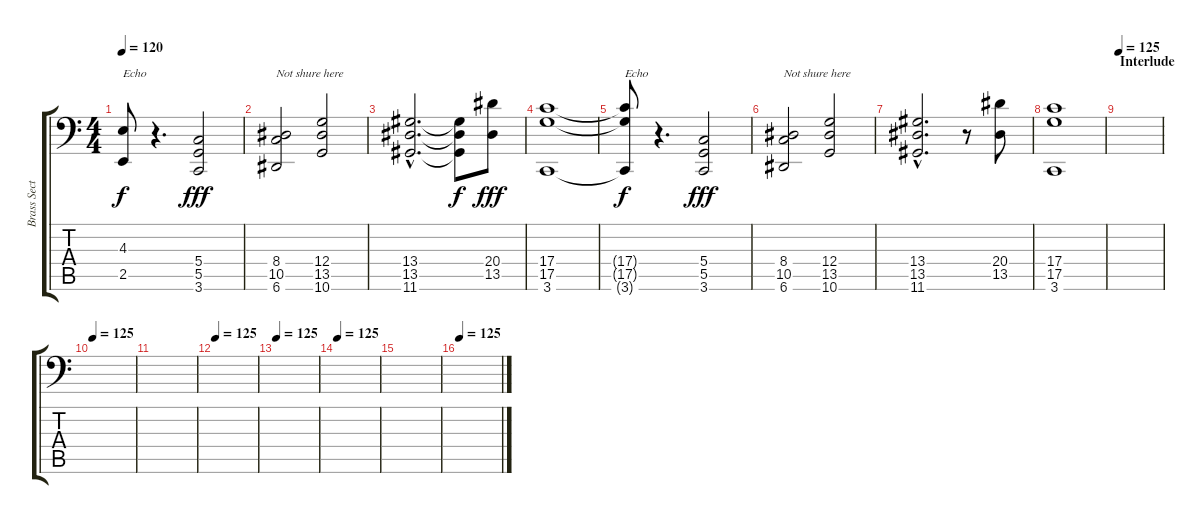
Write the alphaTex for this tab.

\track ("Brass Section" "Brass Sect") {instrument brasssection}
\staff {score tabs}
\tuning (A3 E3 C3 G2 D2 A1) {hide}
\ts (4 4)
\tempo 120
\clef f4
\ks c
(4.3{t} 2.5{t}).8{txt "Echo" dy f} r.4{d} (5.4 5.5 3.6).2{dy fff} |
(8.4 10.5 6.6).2{txt "Not shure here"} (12.4 13.5 10.6).2 |
(13.4{hac} 13.5{hac} 11.6{hac}).2{d} (13.4{t} 13.5{t} 11.6{t}).8{dy f} (20.4 13.5).8{dy fff} |
(17.4 17.5 3.6).1 |
(17.4{t} 17.5{t} 3.6{t}).8{txt "Echo" dy f} r.4{d} (5.4 5.5 3.6).2{dy fff} |
(8.4 10.5 6.6).2{txt "Not shure here"} (12.4 13.5 10.6).2 |
(13.4{hac} 13.5{hac} 11.6{hac}).2{d} r.8 (20.4 13.5).8 |
(17.4 17.5 3.6).1 |
\section ("" "Interlude")
\tempo 125
|
\tempo 125
|
|
\tempo 125
|
\tempo 125
|
\tempo 125
|
|
\tempo 125
